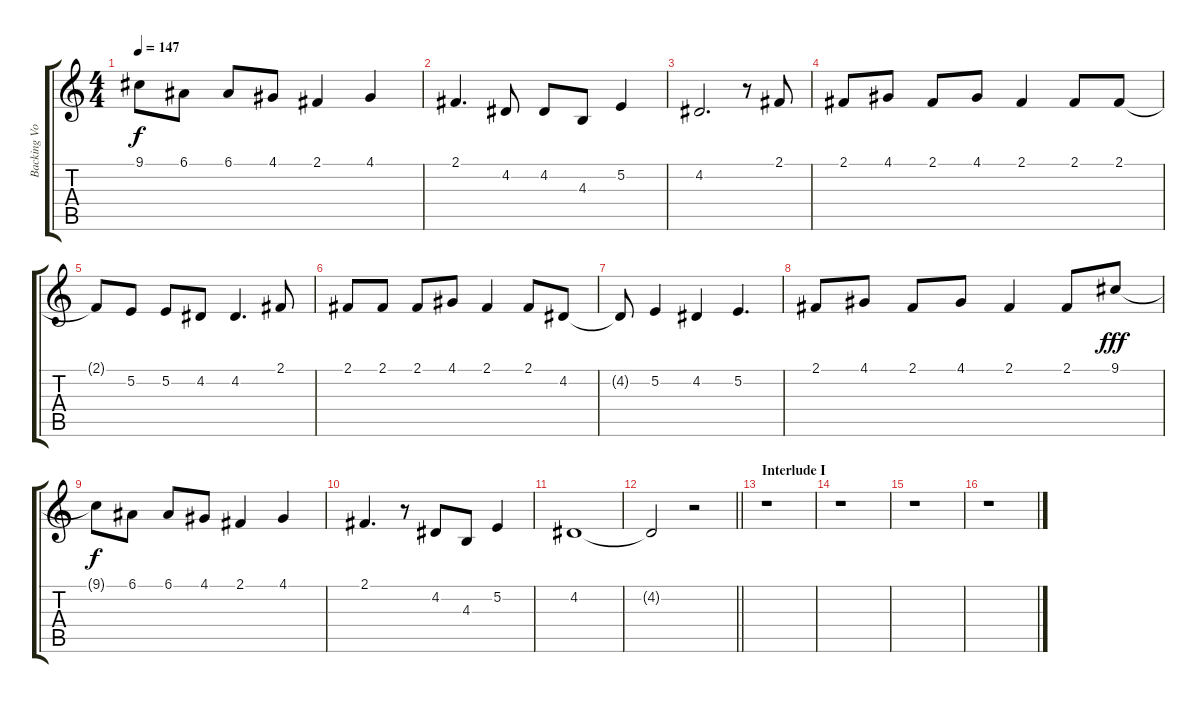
\track ("Backing Vocal" "Backing Vo") {instrument flute}
\staff {score tabs}
\tuning (E4 B3 G3 D3 A2 E2) {hide}
\ts (4 4)
\tempo 147
\clef g2
\ks c
9.1{t}.8{dy f} 6.1.8 6.1.8 4.1.8 2.1.4 4.1.4 |
2.1.4{d} 4.2.8 4.2.8 4.3.8 5.2.4 |
4.2.2{d} r.8 2.1.8 |
2.1.8 4.1.8 2.1.8 4.1.8 2.1.4 2.1.8 2.1.8 |
2.1{t}.8 5.2.8 5.2.8 4.2.8 4.2.4{d} 2.1.8 |
2.1.8 2.1.8 2.1.8 4.1.8 2.1.4 2.1.8 4.2.8 |
4.2{t}.8 5.2.4 4.2.4 5.2.4{d} |
2.1.8 4.1.8 2.1.8 4.1.8 2.1.4 2.1.8 9.1.8{dy fff} |
9.1{t}.8{dy f} 6.1.8 6.1.8 4.1.8 2.1.4 4.1.4 |
2.1.4{d} r.8 4.2.8 4.3.8 5.2.4 |
4.2.1 |
\barLineRight lightlight
4.2{t}.2 r.2 |
\section ("" "Interlude I")
r.1 |
r.1 |
r.1 |
r.1
